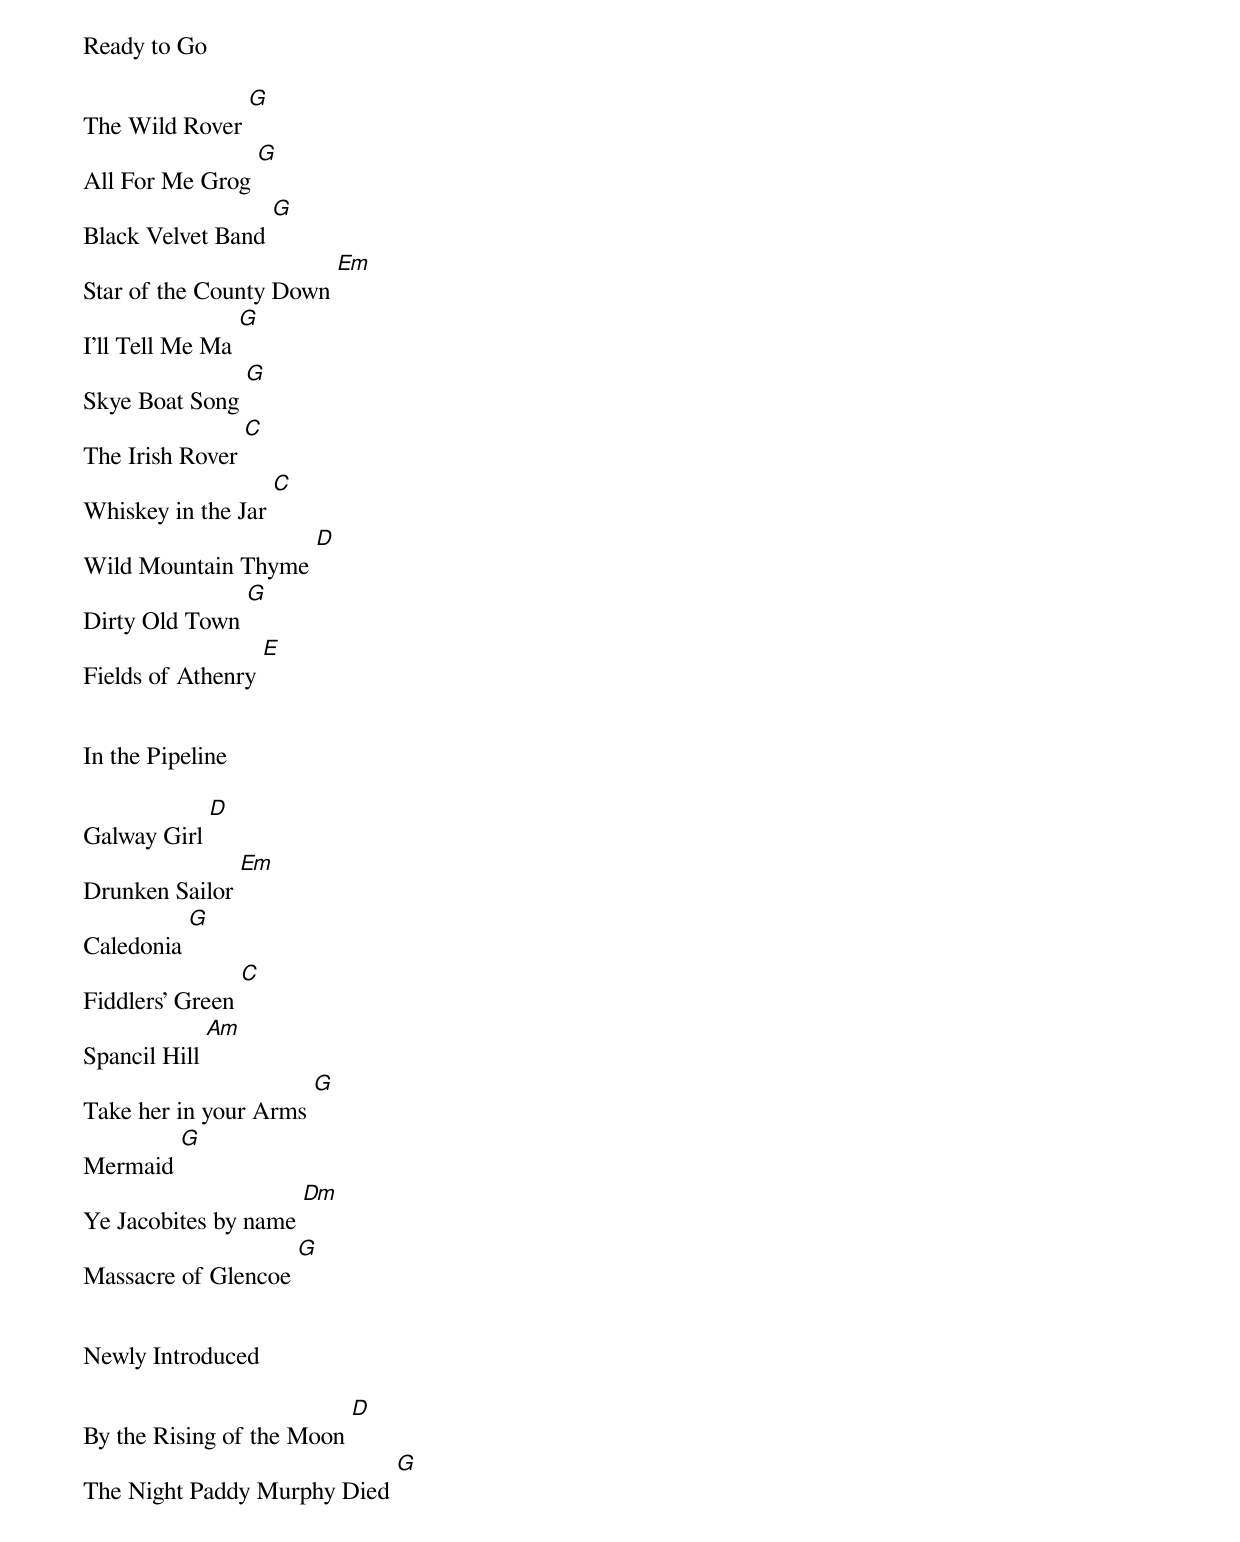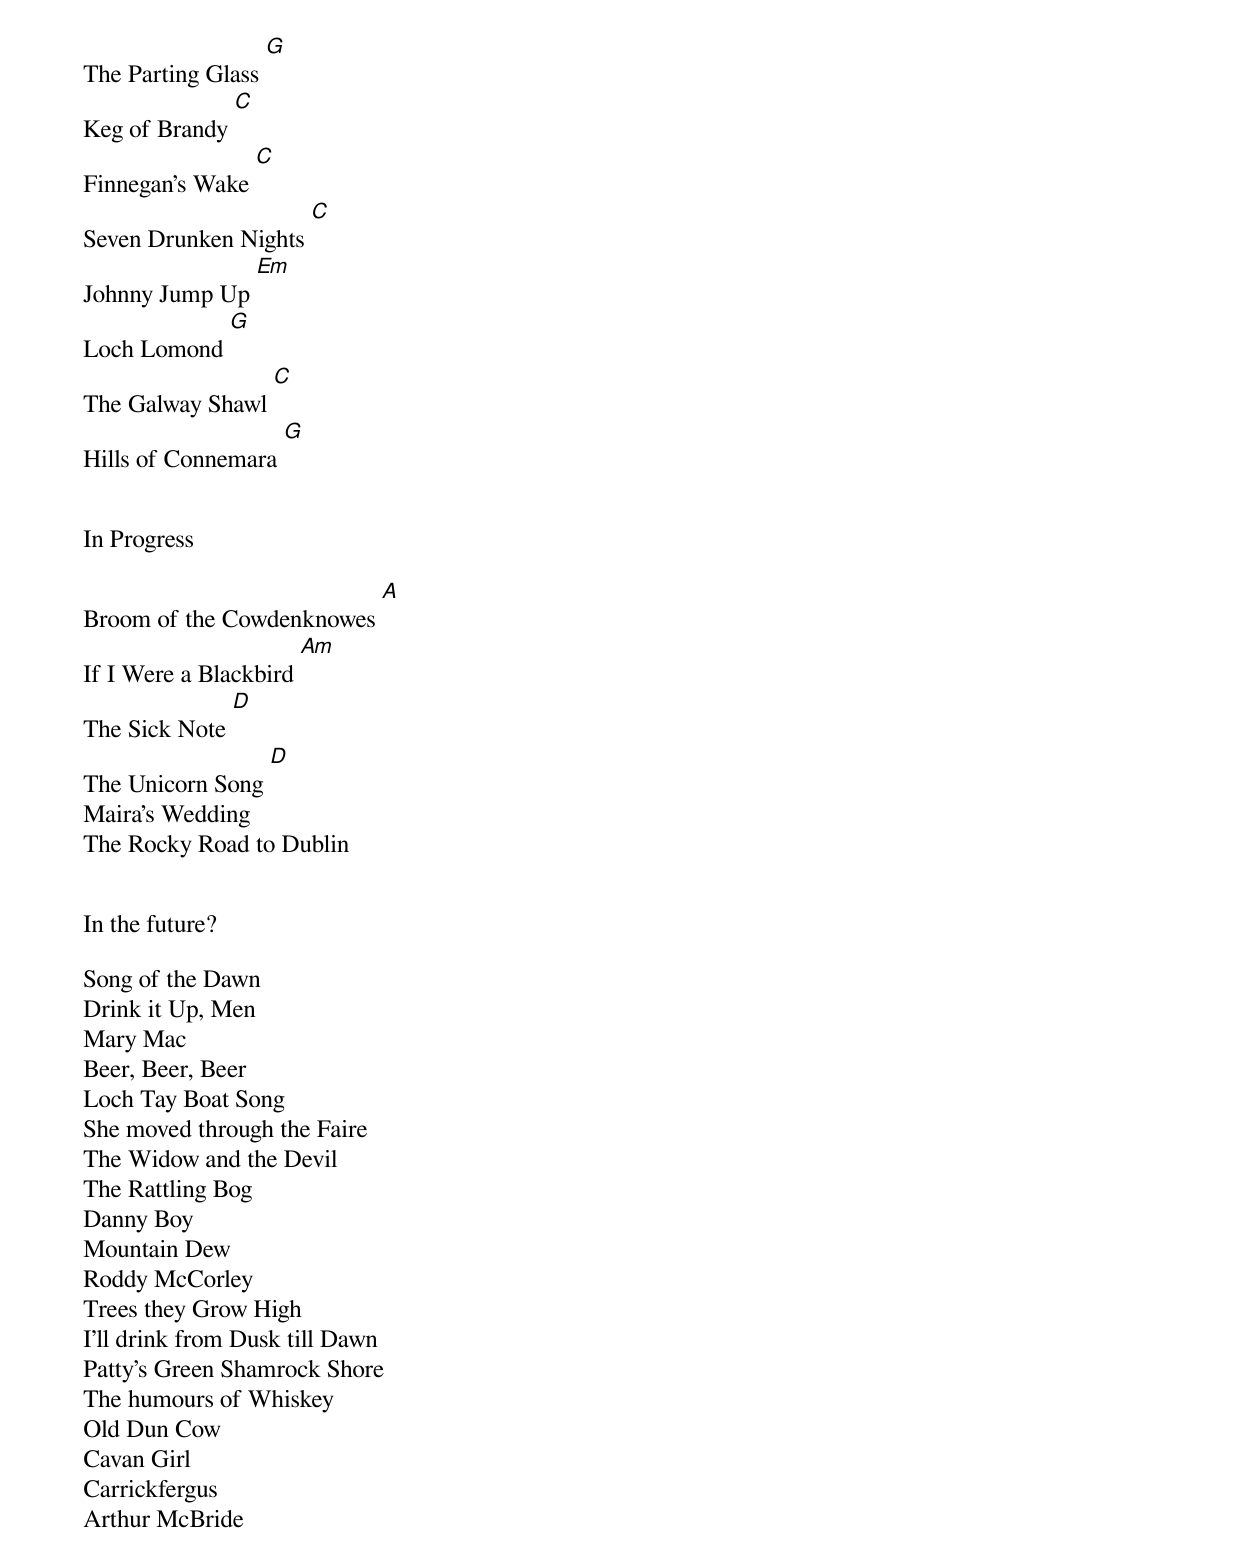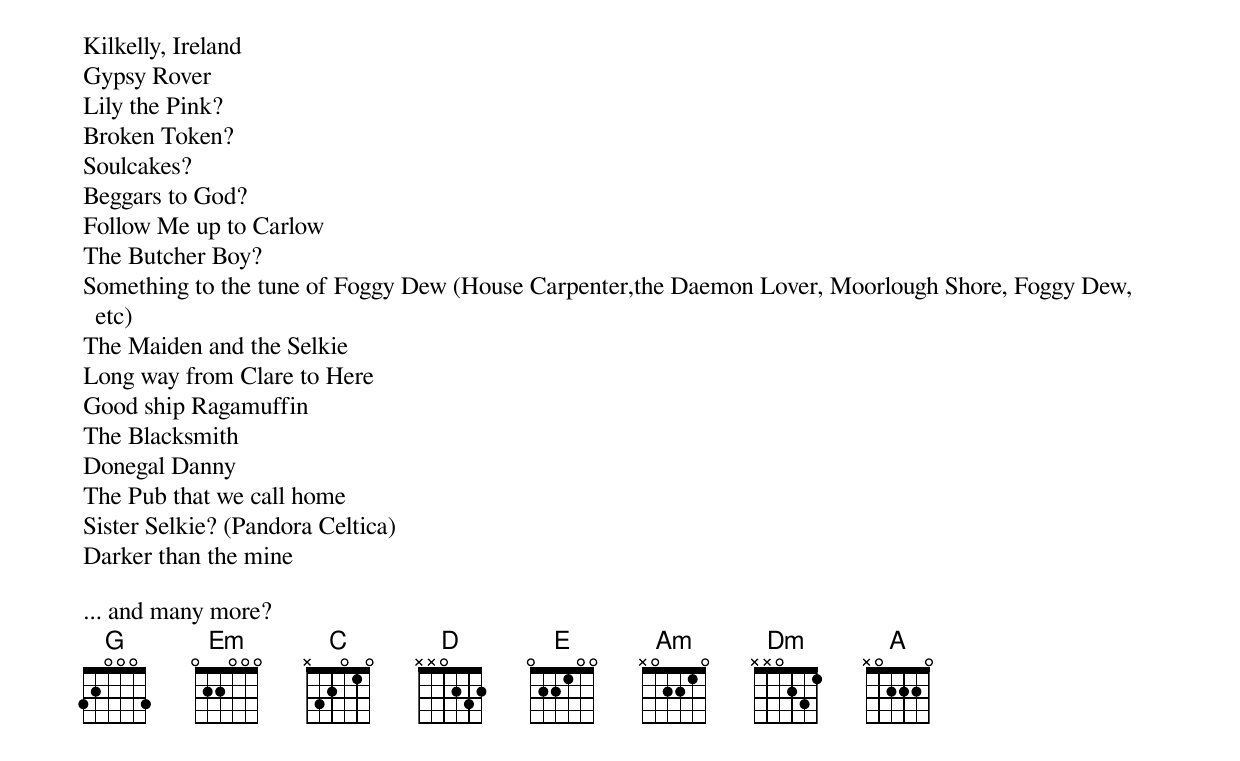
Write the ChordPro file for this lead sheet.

Ready to Go

The Wild Rover [G]
All For Me Grog [G]
Black Velvet Band [G]
Star of the County Down [Em]
I'll Tell Me Ma [G]
Skye Boat Song [G]
The Irish Rover [C]
Whiskey in the Jar [C]
Wild Mountain Thyme [D]
Dirty Old Town [G]
Fields of Athenry [E]


In the Pipeline

Galway Girl [D]
Drunken Sailor [Em]
Caledonia [G]
Fiddlers' Green [C]
Spancil Hill [Am]
Take her in your Arms [G]
Mermaid [G]
Ye Jacobites by name [Dm]
Massacre of Glencoe [G]


Newly Introduced

By the Rising of the Moon [D]
The Night Paddy Murphy Died [G]
The Parting Glass [G]
Keg of Brandy [C]
Finnegan's Wake [C]
Seven Drunken Nights [C]
Johnny Jump Up [Em]
Loch Lomond [G]
The Galway Shawl [C]
Hills of Connemara [G]


In Progress

Broom of the Cowdenknowes [A]
If I Were a Blackbird [Am]
The Sick Note [D]
The Unicorn Song [D]
Maira's Wedding
The Rocky Road to Dublin


In the future?

Song of the Dawn
Drink it Up, Men
Mary Mac
Beer, Beer, Beer
Loch Tay Boat Song
She moved through the Faire
The Widow and the Devil
The Rattling Bog
Danny Boy
Mountain Dew
Roddy McCorley
Trees they Grow High
I'll drink from Dusk till Dawn
Patty's Green Shamrock Shore
The humours of Whiskey
Old Dun Cow
Cavan Girl
Carrickfergus
Arthur McBride
Kilkelly, Ireland
Gypsy Rover
Lily the Pink?
Broken Token?
Soulcakes?
Beggars to God?
Follow Me up to Carlow
The Butcher Boy?
Something to the tune of Foggy Dew (House Carpenter,the Daemon Lover, Moorlough Shore, Foggy Dew, etc)
The Maiden and the Selkie
Long way from Clare to Here
Good ship Ragamuffin
The Blacksmith
Donegal Danny
The Pub that we call home
Sister Selkie? (Pandora Celtica)
Darker than the mine

... and many more?
